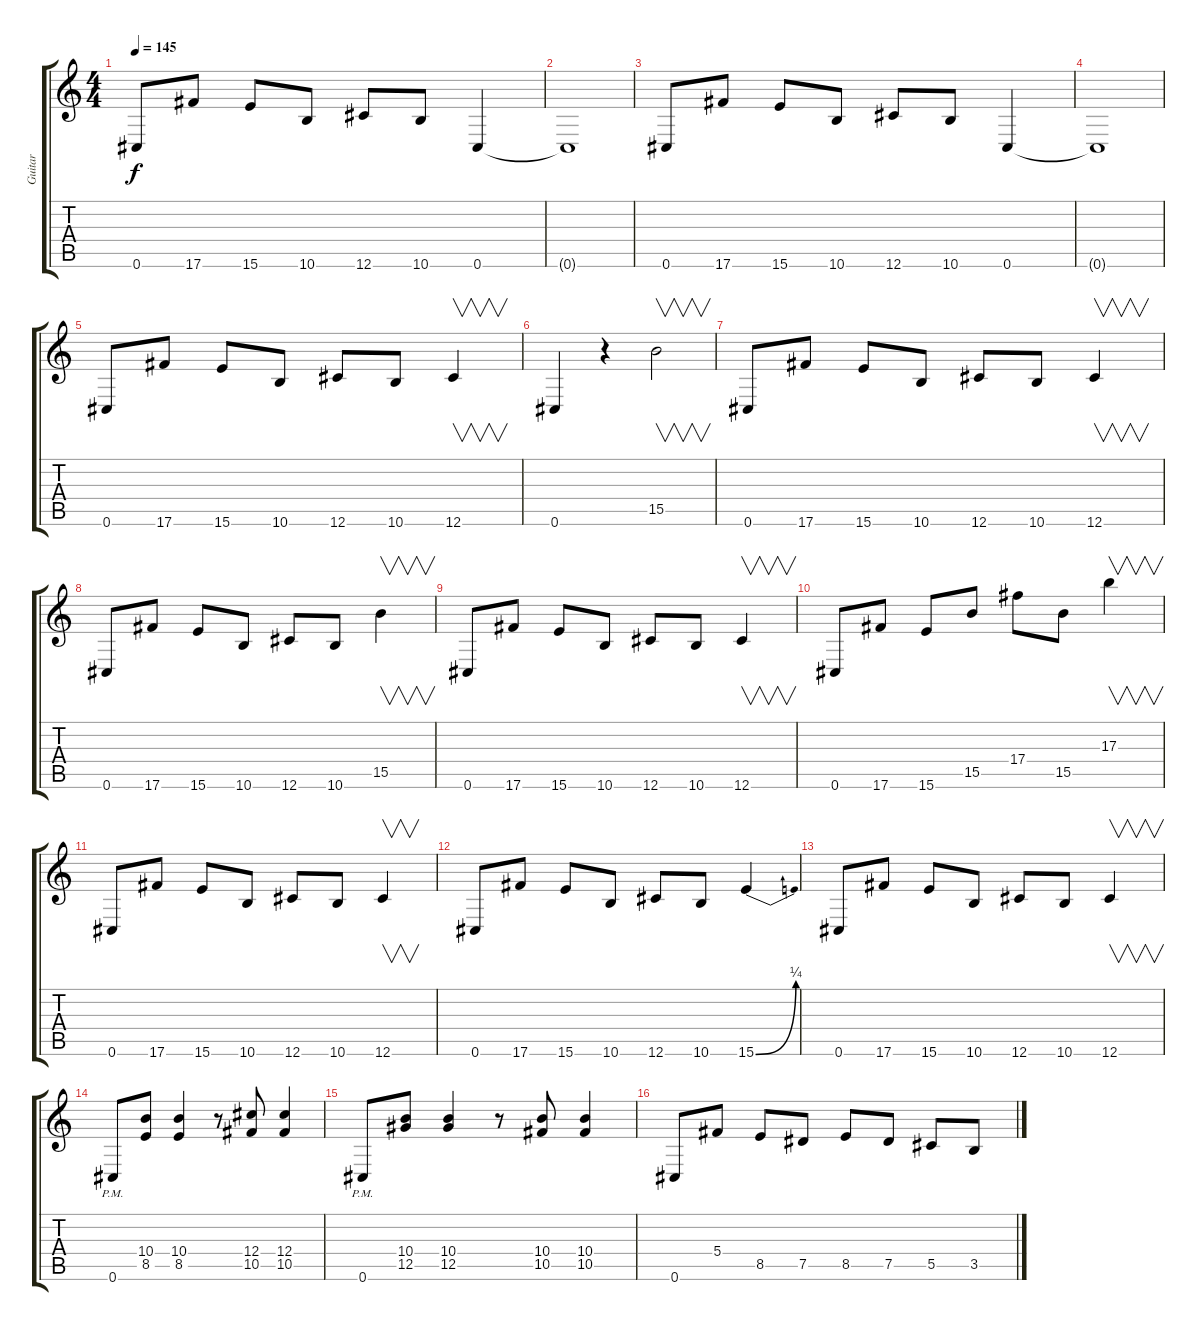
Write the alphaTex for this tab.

\track ("Guitar" "Guitar") {instrument distortionguitar}
\staff {score tabs}
\tuning (Eb4 Bb3 Gb3 Db3 Ab2 Db2) {hide}
\ts (4 4)
\tempo 145
\clef g2
\ks c
0.6.8{dy f} 17.6.8 15.6.8 10.6.8 12.6.8 10.6.8 0.6.4 |
0.6{t}.1 |
0.6.8 17.6.8 15.6.8 10.6.8 12.6.8 10.6.8 0.6.4 |
0.6{t}.1 |
0.6.8 17.6.8 15.6.8 10.6.8 12.6.8 10.6.8 12.6.4{v} |
0.6.4 r.4 15.5.2{v} |
0.6.8 17.6.8 15.6.8 10.6.8 12.6.8 10.6.8 12.6.4{v} |
0.6.8 17.6.8 15.6.8 10.6.8 12.6.8 10.6.8 15.5.4{v} |
0.6.8 17.6.8 15.6.8 10.6.8 12.6.8 10.6.8 12.6.4{v} |
0.6.8 17.6.8 15.6.8 15.5.8 17.4.8 15.5.8 17.3.4{v} |
0.6.8 17.6.8 15.6.8 10.6.8 12.6.8 10.6.8 12.6.4{v} |
0.6.8 17.6.8 15.6.8 10.6.8 12.6.8 10.6.8 15.6{be (bend 0 0 60 1)}.4 |
0.6.8 17.6.8 15.6.8 10.6.8 12.6.8 10.6.8 12.6.4{v} |
0.6{pm}.8 (10.4 8.5).8 (10.4 8.5).4 r.8 (12.4 10.5).8 (12.4 10.5).4 |
0.6{pm}.8 (10.4 12.5).8 (10.4 12.5).4 r.8 (10.4 10.5).8 (10.4 10.5).4 |
0.6.8 5.4.8 8.5.8 7.5.8 8.5.8 7.5.8 5.5.8 3.5.8
